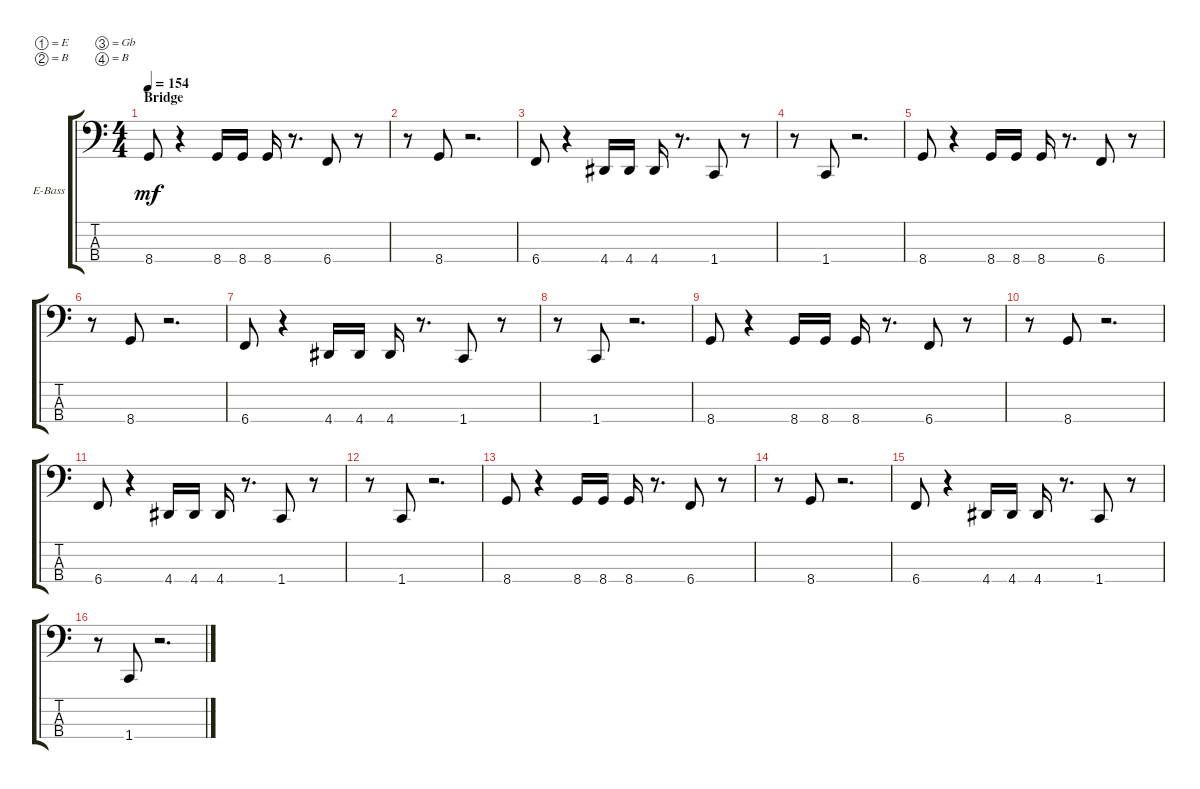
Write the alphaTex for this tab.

\defaultSystemsLayout 4
\bracketExtendMode groupsimilarinstruments
\firstSystemTrackNameOrientation horizontal
\otherSystemsTrackNameOrientation horizontal
\track ("Electric Bass" "E-Bass") {instrument electricbassfinger}
\staff {score tabs}
\tuning (E2 B1 Gb1 B0)
\ts (4 4)
\section ("" "Bridge")
\tempo 154
\clef f4
\ks c
8.4.8{dy mf} r.4 8.4.16 8.4.16 8.4.16 r.8{d} 6.4.8 r.8 |
r.8 8.4.8 r.2{d} |
6.4.8 r.4 4.4.16 4.4.16 4.4.16 r.8{d} 1.4.8 r.8 |
r.8 1.4.8 r.2{d} |
8.4.8 r.4 8.4.16 8.4.16 8.4.16 r.8{d} 6.4.8 r.8 |
r.8 8.4.8 r.2{d} |
6.4.8 r.4 4.4.16 4.4.16 4.4.16 r.8{d} 1.4.8 r.8 |
r.8 1.4.8 r.2{d} |
8.4.8 r.4 8.4.16 8.4.16 8.4.16 r.8{d} 6.4.8 r.8 |
r.8 8.4.8 r.2{d} |
6.4.8 r.4 4.4.16 4.4.16 4.4.16 r.8{d} 1.4.8 r.8 |
r.8 1.4.8 r.2{d} |
8.4.8 r.4 8.4.16 8.4.16 8.4.16 r.8{d} 6.4.8 r.8 |
r.8 8.4.8 r.2{d} |
6.4.8 r.4 4.4.16 4.4.16 4.4.16 r.8{d} 1.4.8 r.8 |
r.8 1.4.8 r.2{d}
